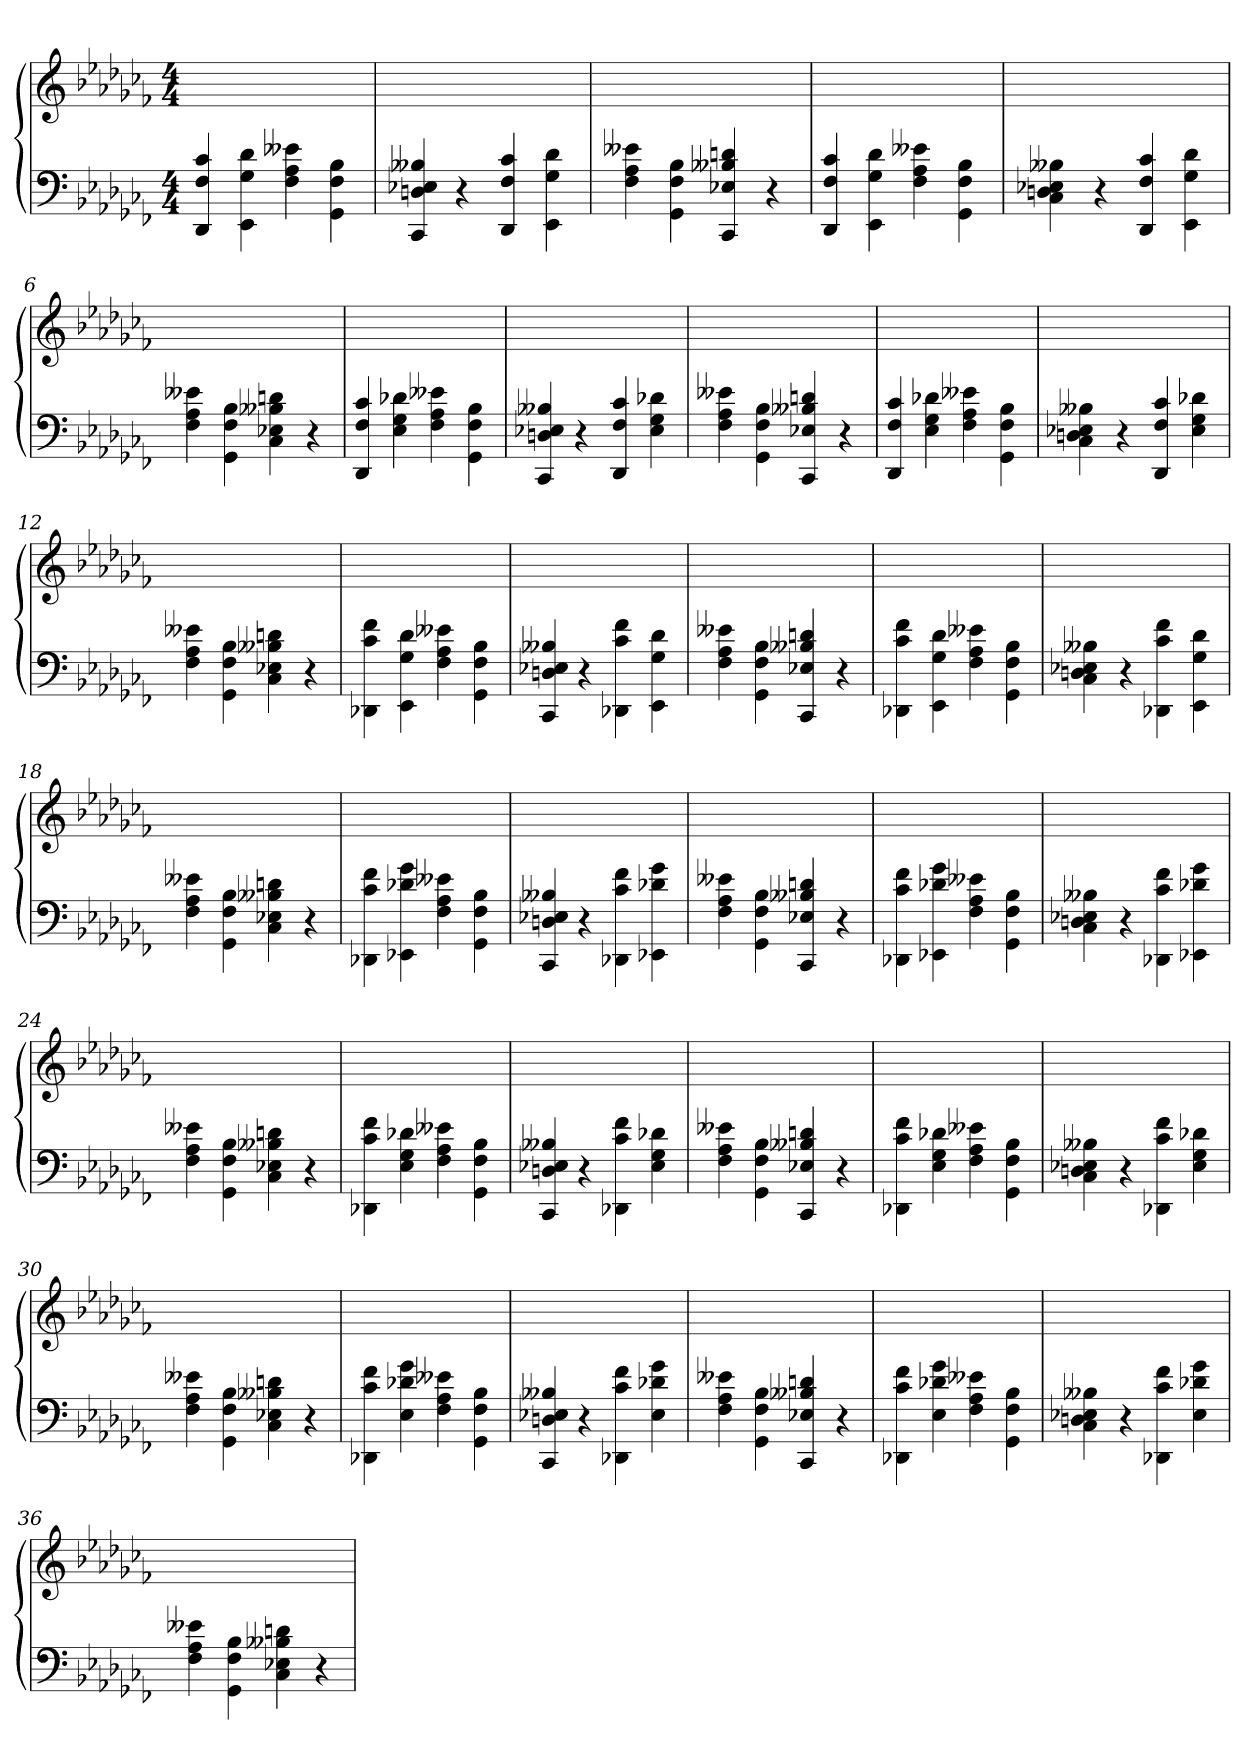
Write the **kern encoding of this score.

**kern	**kern
*part2	*part1
*staff2	*staff1
*clefF4	*clefG2
*k[b-e-a-d-g-c-f-]	*k[b-e-a-d-g-c-f-]
*C-:	*C-:
*M4/4	*M4/4
*MM60	*MM60
=1	=1
4DD- 4F- 4c-	1ryy
4EE- 4G- 4d-	.
4F- 4A- 4e--X	.
4GG- 4F- 4B-	.
=2	=2
4CC- 4Dn 4E-X 4B--X	1ryy
4r	.
4DD- 4F- 4c-	.
4EE- 4G- 4d-	.
=3	=3
4F- 4A- 4e--X	1ryy
4GG- 4F- 4B-	.
4CC- 4E-X 4B--X 4dn	.
4r	.
=4	=4
4DD- 4F- 4c-	1ryy
4EE- 4G- 4d-	.
4F- 4A- 4e--X	.
4GG- 4F- 4B-	.
=5	=5
4C- 4Dn 4E-X 4B--X	1ryy
4r	.
4DD- 4F- 4c-	.
4EE- 4G- 4d-	.
=6	=6
4F- 4A- 4e--X	1ryy
4GG- 4F- 4B-	.
4C- 4E-X 4B--X 4dn	.
4r	.
=7	=7
4DD- 4F- 4c-	1ryy
4E- 4G- 4d-X	.
4F- 4A- 4e--X	.
4GG- 4F- 4B-	.
=8	=8
4CC- 4Dn 4E-X 4B--X	1ryy
4r	.
4DD- 4F- 4c-	.
4E- 4G- 4d-X	.
=9	=9
4F- 4A- 4e--X	1ryy
4GG- 4F- 4B-	.
4CC- 4E-X 4B--X 4dn	.
4r	.
=10	=10
4DD- 4F- 4c-	1ryy
4E- 4G- 4d-X	.
4F- 4A- 4e--X	.
4GG- 4F- 4B-	.
=11	=11
4C- 4Dn 4E-X 4B--X	1ryy
4r	.
4DD- 4F- 4c-	.
4E- 4G- 4d-X	.
=12	=12
4F- 4A- 4e--X	1ryy
4GG- 4F- 4B-	.
4C- 4E-X 4B--X 4dn	.
4r	.
=13	=13
4DD-X 4c- 4f-	1ryy
4EE- 4G- 4d-	.
4F- 4A- 4e--X	.
4GG- 4F- 4B-	.
=14	=14
4CC- 4Dn 4E-X 4B--X	1ryy
4r	.
4DD-X 4c- 4f-	.
4EE- 4G- 4d-	.
=15	=15
4F- 4A- 4e--X	1ryy
4GG- 4F- 4B-	.
4CC- 4E-X 4B--X 4dn	.
4r	.
=16	=16
4DD-X 4c- 4f-	1ryy
4EE- 4G- 4d-	.
4F- 4A- 4e--X	.
4GG- 4F- 4B-	.
=17	=17
4C- 4Dn 4E-X 4B--X	1ryy
4r	.
4DD-X 4c- 4f-	.
4EE- 4G- 4d-	.
=18	=18
4F- 4A- 4e--X	1ryy
4GG- 4F- 4B-	.
4C- 4E-X 4B--X 4dn	.
4r	.
=19	=19
4DD-X 4c- 4f-	1ryy
4EE-X 4d-X 4g-	.
4F- 4A- 4e--X	.
4GG- 4F- 4B-	.
=20	=20
4CC- 4Dn 4E-X 4B--X	1ryy
4r	.
4DD-X 4c- 4f-	.
4EE-X 4d-X 4g-	.
=21	=21
4F- 4A- 4e--X	1ryy
4GG- 4F- 4B-	.
4CC- 4E-X 4B--X 4dn	.
4r	.
=22	=22
4DD-X 4c- 4f-	1ryy
4EE-X 4d-X 4g-	.
4F- 4A- 4e--X	.
4GG- 4F- 4B-	.
=23	=23
4C- 4Dn 4E-X 4B--X	1ryy
4r	.
4DD-X 4c- 4f-	.
4EE-X 4d-X 4g-	.
=24	=24
4F- 4A- 4e--X	1ryy
4GG- 4F- 4B-	.
4C- 4E-X 4B--X 4dn	.
4r	.
=25	=25
4DD-X 4c- 4f-	1ryy
4E- 4G- 4d-X	.
4F- 4A- 4e--X	.
4GG- 4F- 4B-	.
=26	=26
4CC- 4Dn 4E-X 4B--X	1ryy
4r	.
4DD-X 4c- 4f-	.
4E- 4G- 4d-X	.
=27	=27
4F- 4A- 4e--X	1ryy
4GG- 4F- 4B-	.
4CC- 4E-X 4B--X 4dn	.
4r	.
=28	=28
4DD-X 4c- 4f-	1ryy
4E- 4G- 4d-X	.
4F- 4A- 4e--X	.
4GG- 4F- 4B-	.
=29	=29
4C- 4Dn 4E-X 4B--X	1ryy
4r	.
4DD-X 4c- 4f-	.
4E- 4G- 4d-X	.
=30	=30
4F- 4A- 4e--X	1ryy
4GG- 4F- 4B-	.
4C- 4E-X 4B--X 4dn	.
4r	.
=31	=31
4DD-X 4c- 4f-	1ryy
4E- 4d-X 4g-	.
4F- 4A- 4e--X	.
4GG- 4F- 4B-	.
=32	=32
4CC- 4Dn 4E-X 4B--X	1ryy
4r	.
4DD-X 4c- 4f-	.
4E- 4d-X 4g-	.
=33	=33
4F- 4A- 4e--X	1ryy
4GG- 4F- 4B-	.
4CC- 4E-X 4B--X 4dn	.
4r	.
=34	=34
4DD-X 4c- 4f-	1ryy
4E- 4d-X 4g-	.
4F- 4A- 4e--X	.
4GG- 4F- 4B-	.
=35	=35
4C- 4Dn 4E-X 4B--X	1ryy
4r	.
4DD-X 4c- 4f-	.
4E- 4d-X 4g-	.
=36	=36
4F- 4A- 4e--X	1ryy
4GG- 4F- 4B-	.
4C- 4E-X 4B--X 4dn	.
4r	.
=	=
*-	*-
